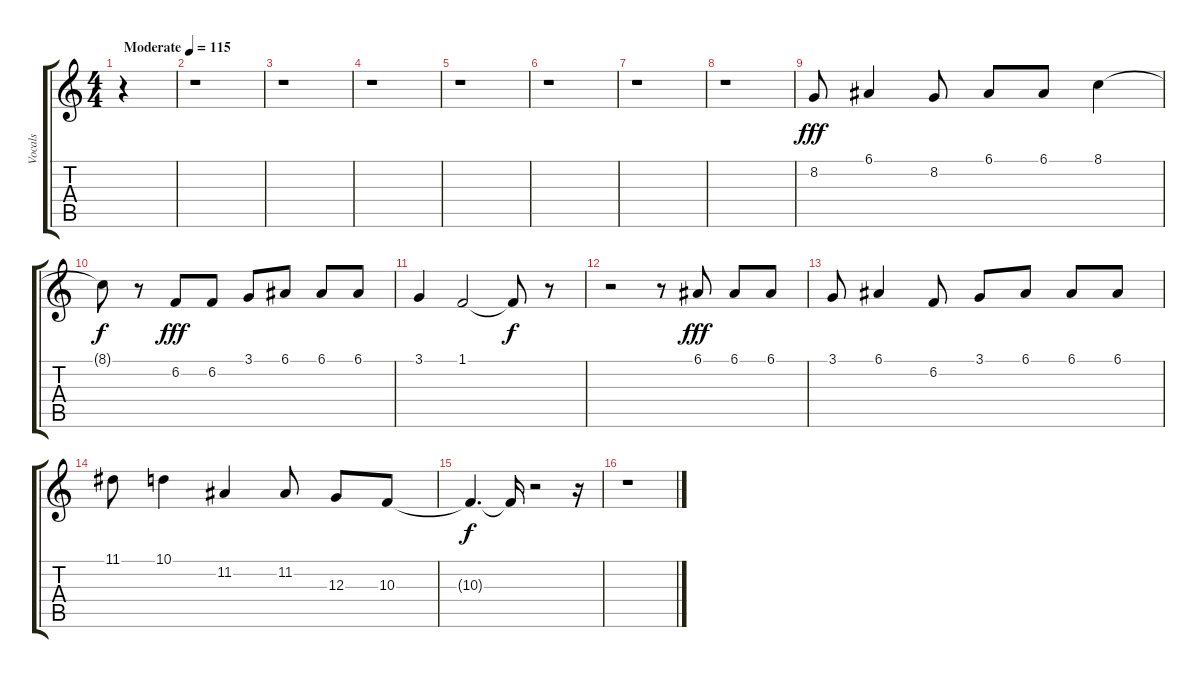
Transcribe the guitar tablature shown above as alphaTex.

\track ("Vocals" "Vocals") {instrument synthvoice}
\staff {score tabs}
\tuning (E4 B3 G3 D3 A2 E2) {hide}
\ts (4 4)
\tempo (115 "Moderate")
\clef g2
\ks c
r.4{dy fff instrument synthvoice} |
r.1 |
r.1 |
r.1 |
r.1 |
r.1 |
r.1 |
r.1 |
8.2.8 6.1.4 8.2.8 6.1.8 6.1.8 8.1.4 |
8.1{t}.8{dy f} r.8 6.2.8{dy fff} 6.2.8 3.1.8 6.1.8 6.1.8 6.1.8 |
3.1.4 1.1.2 1.1{t}.8{dy f} r.8 |
r.2 r.8 6.1.8{dy fff} 6.1.8 6.1.8 |
3.1.8 6.1.4 6.2.8 3.1.8 6.1.8 6.1.8 6.1.8 |
11.1.8 10.1.4 11.2.4 11.2.8 12.3.8 10.3.8 |
10.3{t}.4{d dy f} 10.3{t}.16 r.2 r.16 |
r.1
